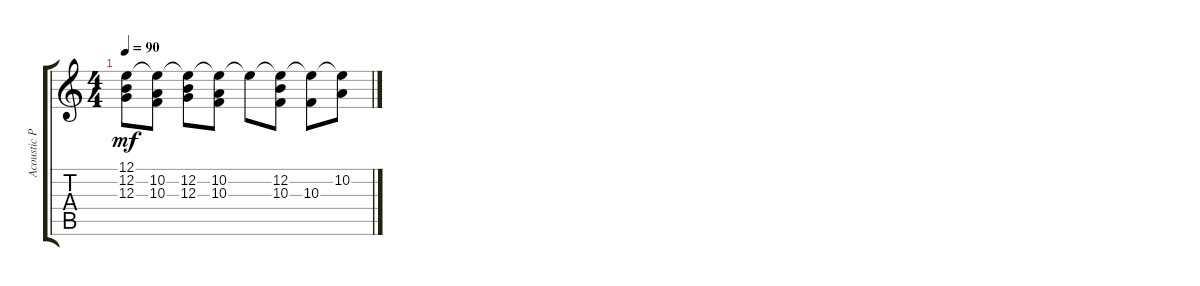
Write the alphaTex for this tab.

\track ("Acoustic Piano (Staff 1)" "Acoustic P") {instrument acousticgrandpiano}
\staff {score tabs}
\tuning (E4 B3 G3 D3 A2 E2) {hide}
\ts (4 4)
\tempo 90
\clef g2
\ks c
(12.1 12.2 12.3).8{dy mf} (12.1{t} 10.2 10.3).8 (12.1{t} 12.2 12.3).8 (12.1{t} 10.2 10.3).8 12.1{t}.8 (12.1{t} 12.2 10.3).8 (12.1{t} 10.3).8 (12.1{t} 10.2).8
